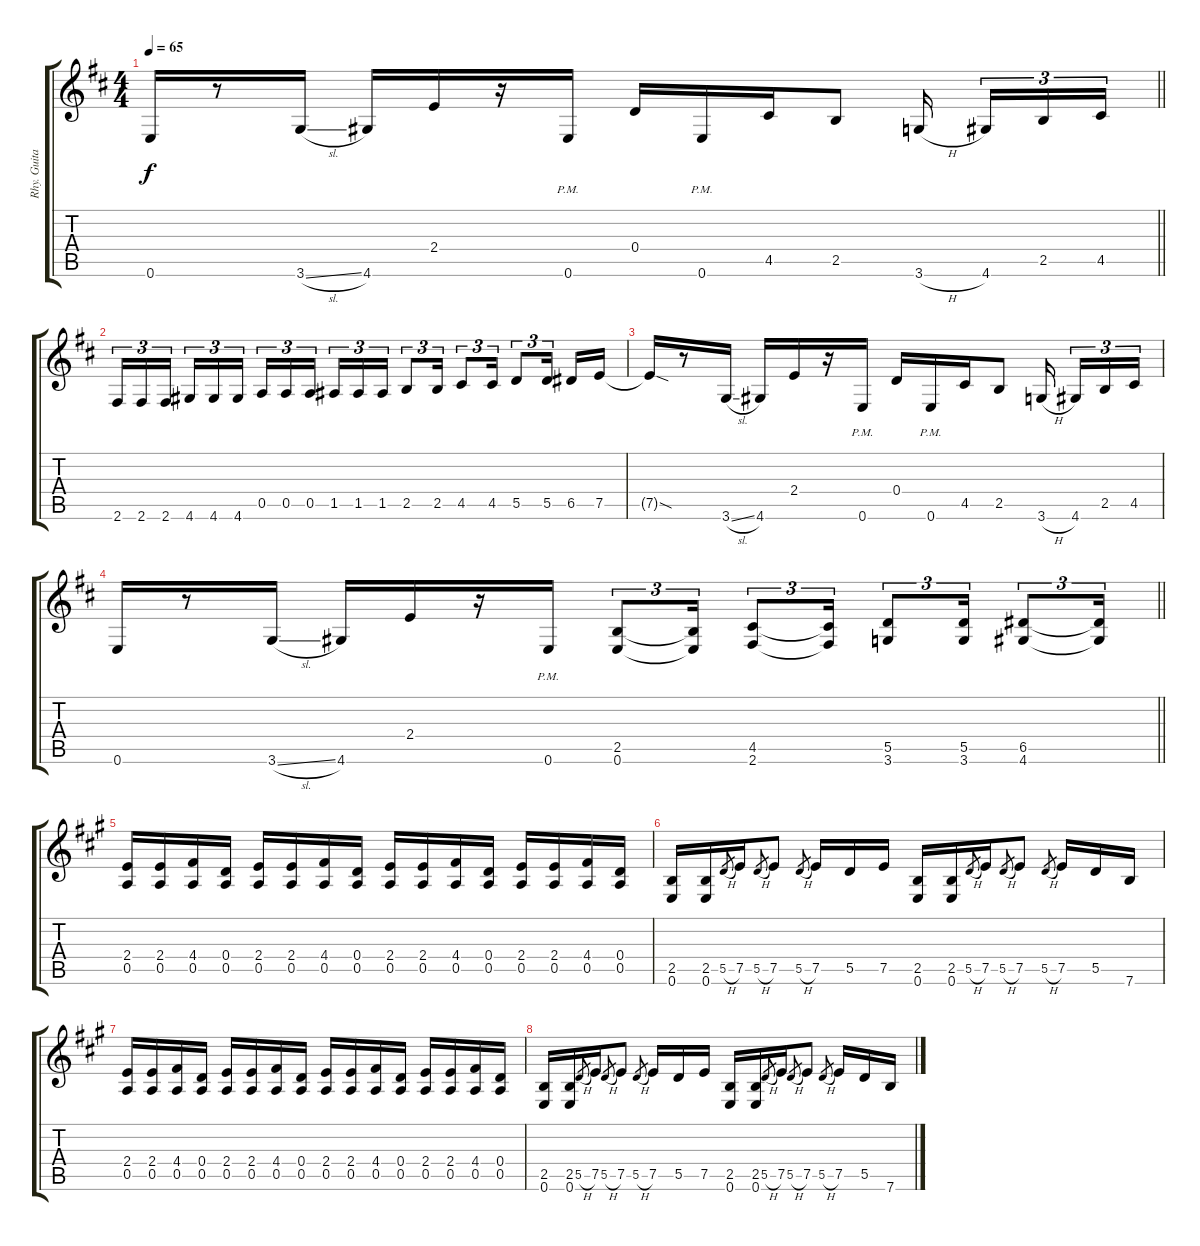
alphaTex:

\track ("Rhy. Guitar" "Rhy. Guita") {instrument overdrivenguitar}
\staff {score tabs}
\tuning (E4 B3 G3 D3 A2 E2) {hide}
\ts (4 4)
\tempo 65
\clef g2
\barLineRight lightlight
\ks d
0.6.16{dy f} r.8 3.6{sl}.16 4.6.16 2.4.16 r.16 0.6{pm}.16 0.4.16 0.6{pm}.16 4.5.16 2.5.8 3.6{h}.16 4.6.16{tu (3 2)} 2.5.16{tu (3 2)} 4.5.16{tu (3 2)} |
2.6.16{tu (3 2)} 2.6.16{tu (3 2)} 2.6.16{tu (3 2)} 4.6.16{tu (3 2)} 4.6.16{tu (3 2)} 4.6.16{tu (3 2)} 0.5.16{tu (3 2)} 0.5.16{tu (3 2)} 0.5.16{tu (3 2)} 1.5.16{tu (3 2)} 1.5.16{tu (3 2)} 1.5.16{tu (3 2)} 2.5.8{tu (3 2)} 2.5.16{tu (3 2)} 4.5.8{tu (3 2)} 4.5.16{tu (3 2)} 5.5.8{tu (3 2)} 5.5.16{tu (3 2)} 6.5.16 7.5.16 |
7.5{sod t}.16 r.8 3.6{sl}.16 4.6.16 2.4.16 r.16 0.6{pm}.16 0.4.16 0.6{pm}.16 4.5.16 2.5.8 3.6{h}.16 4.6.16{tu (3 2)} 2.5.16{tu (3 2)} 4.5.16{tu (3 2)} |
\barLineRight lightlight
0.6.16 r.8 3.6{sl}.16 4.6.16 2.4.16 r.16 0.6{pm}.16 (2.5 0.6).8{tu (3 2)} (2.5{t} 0.6{t}).16{tu (3 2)} (4.5 2.6).8{tu (3 2)} (4.5{t} 2.6{t}).16{tu (3 2)} (5.5 3.6).8{tu (3 2)} (5.5 3.6).16{tu (3 2)} (6.5 4.6).8{tu (3 2)} (6.5{t} 4.6{t}).16{tu (3 2)} |
\ks a
(2.4 0.5).16 (2.4 0.5).16 (4.4 0.5).16 (0.4 0.5).16 (2.4 0.5).16 (2.4 0.5).16 (4.4 0.5).16 (0.4 0.5).16 (2.4 0.5).16 (2.4 0.5).16 (4.4 0.5).16 (0.4 0.5).16 (2.4 0.5).16 (2.4 0.5).16 (4.4 0.5).16 (0.4 0.5).16 |
(2.5 0.6).16 (2.5 0.6).16 5.5{h}.8{gr} 7.5.16 5.5{h}.8{gr} 7.5.8 5.5{h}.8{gr} 7.5.16 5.5.16 7.5.16 (2.5 0.6).16 (2.5 0.6).16 5.5{h}.8{gr} 7.5.16 5.5{h}.8{gr} 7.5.8 5.5{h}.8{gr} 7.5.16 5.5.16 7.6.16 |
(2.4 0.5).16 (2.4 0.5).16 (4.4 0.5).16 (0.4 0.5).16 (2.4 0.5).16 (2.4 0.5).16 (4.4 0.5).16 (0.4 0.5).16 (2.4 0.5).16 (2.4 0.5).16 (4.4 0.5).16 (0.4 0.5).16 (2.4 0.5).16 (2.4 0.5).16 (4.4 0.5).16 (0.4 0.5).16 |
(2.5 0.6).16 (2.5 0.6).16 5.5{h}.8{gr} 7.5.16 5.5{h}.8{gr} 7.5.8 5.5{h}.8{gr} 7.5.16 5.5.16 7.5.16 (2.5 0.6).16 (2.5 0.6).16 5.5{h}.8{gr} 7.5.16 5.5{h}.8{gr} 7.5.8 5.5{h}.8{gr} 7.5.16 5.5.16 7.6.16
